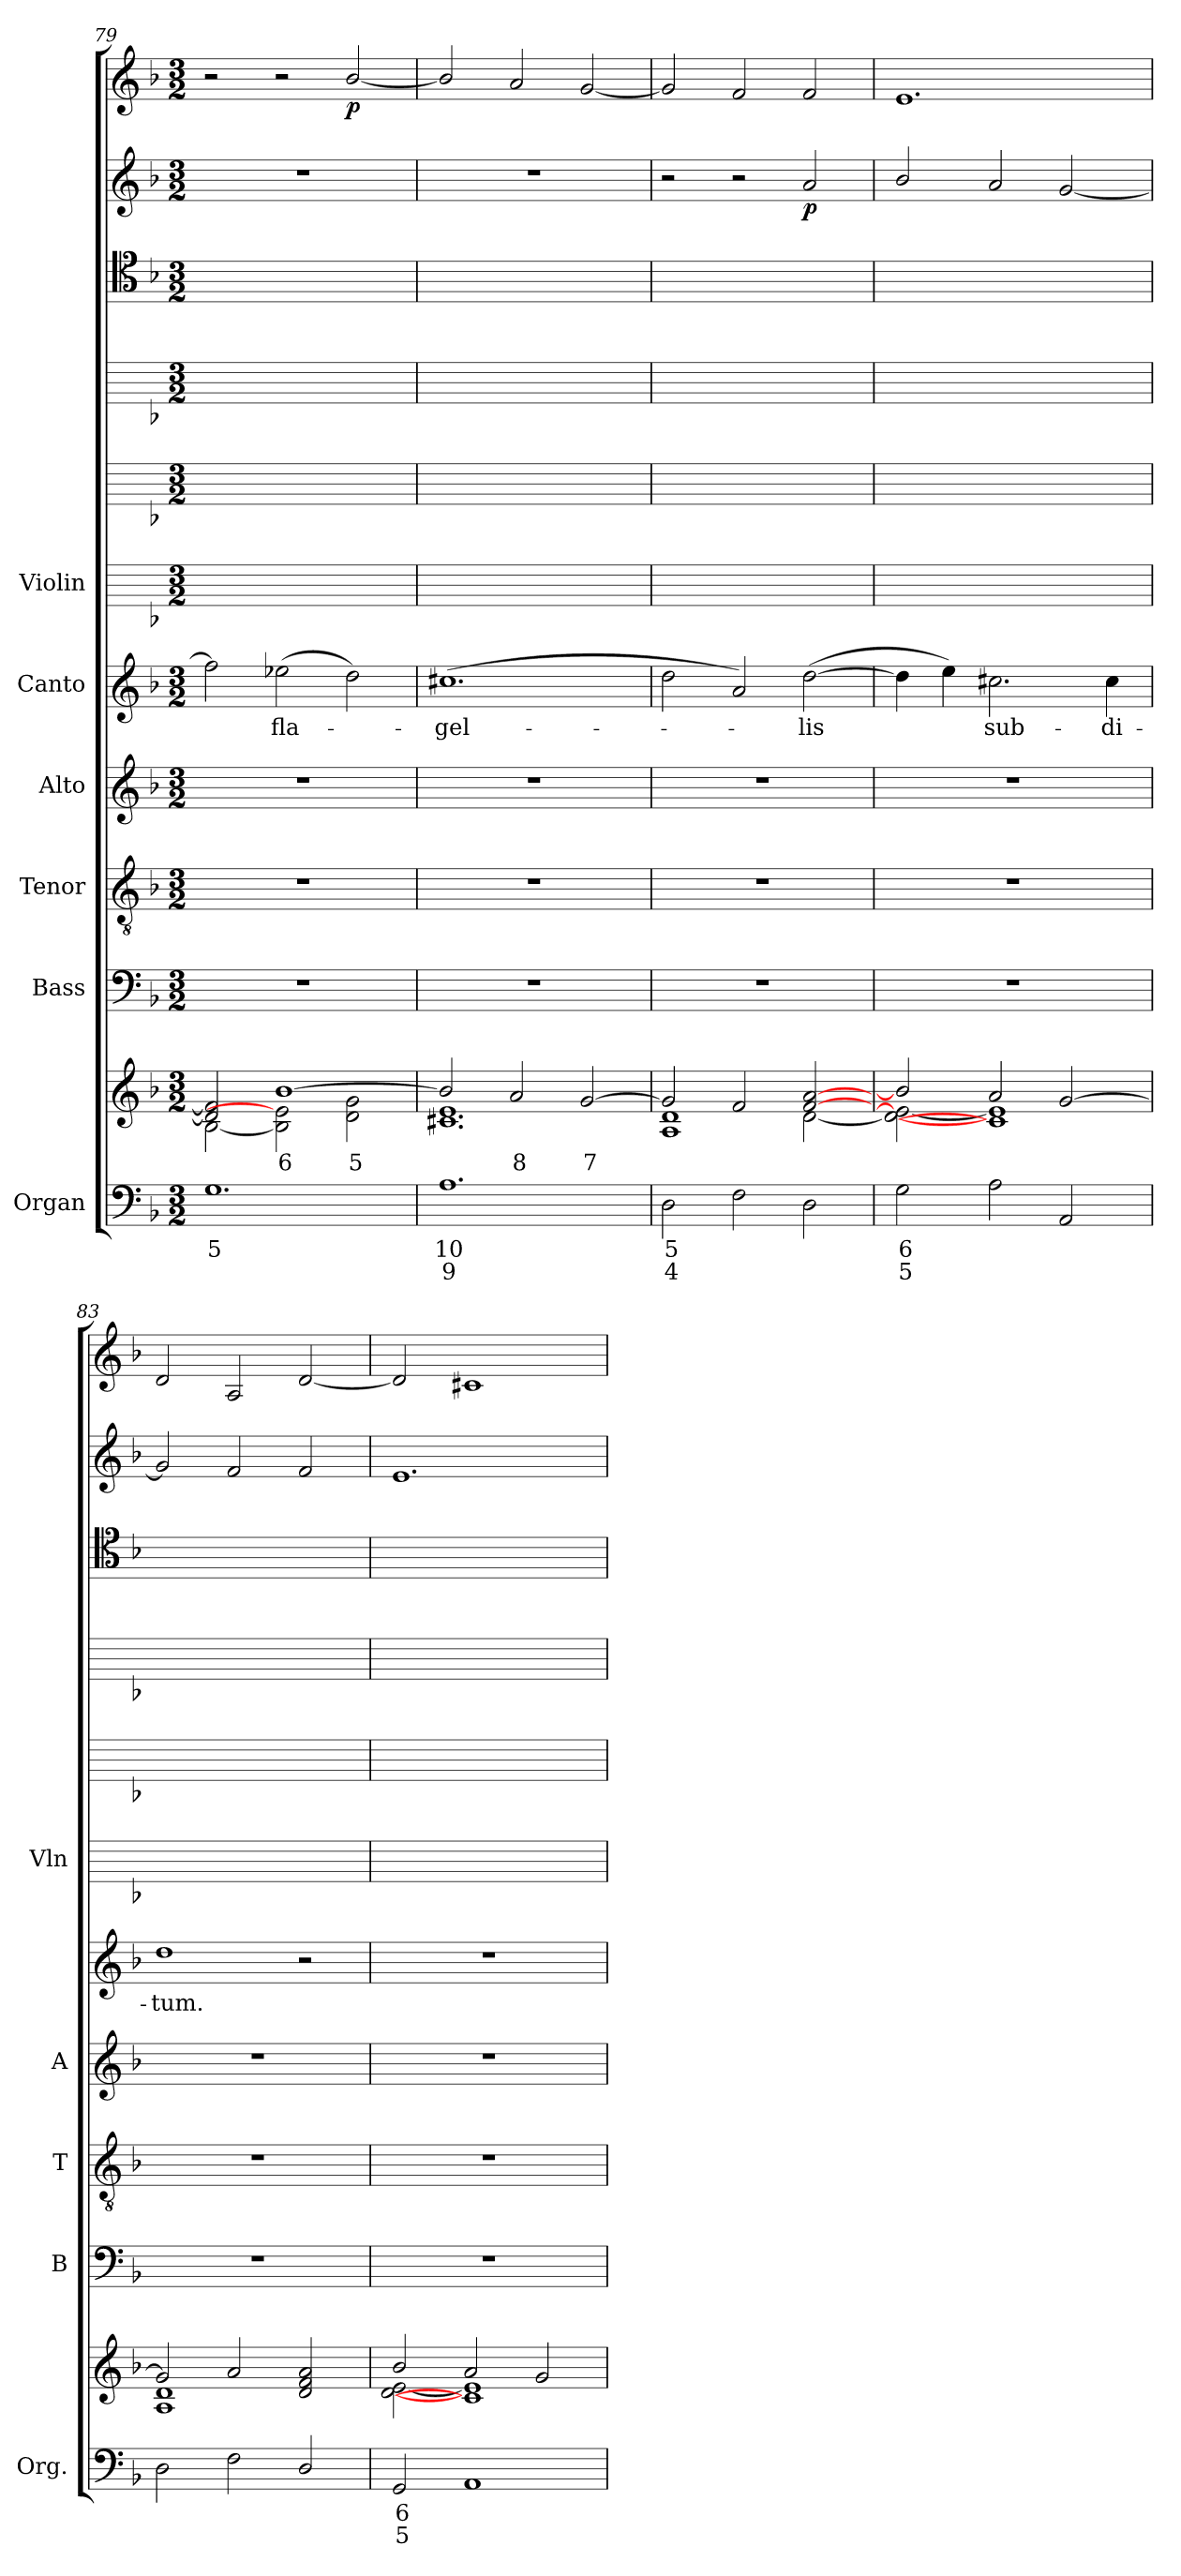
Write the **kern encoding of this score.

**kern	**text	**text	**kern	**text	**kern	**kern	**kern	**kern	**text	**kern	**kern	**kern	**kern	**kern	**kern	**dynam
*part6	*part6	*part6	*part6	*part6	*part5	*part4	*part3	*part2	*part2	*part1	*part1	*part1	*part1	*part1	*part1	*part1
*staff12	*staff12	*staff12	*staff11	*staff11	*staff10	*staff9	*staff8	*staff7	*staff7	*staff6	*staff5	*staff4	*staff3	*staff2	*staff1	*staff1/2/3/4/5/6
*I"Organ	*	*	*	*	*I"Bass	*I"Tenor	*I"Alto	*I"Canto	*	*I"Violin	*	*	*	*	*	*
*I'Org.	*	*	*	*	*I'B	*I'T	*I'A	*	*	*I'Vln	*	*	*	*	*	*
*clefF4	*	*	*clefG2	*	*clefF4	*clefGv2	*clefG2	*clefG2	*	*	*	*	*clefC4	*clefG2	*clefG2	*
*k[b-]	*	*	*k[b-]	*	*k[b-]	*k[b-]	*k[b-]	*k[b-]	*	*k[b-]	*k[b-]	*k[b-]	*k[b-]	*k[b-]	*k[b-]	*
*F:	*	*	*F:	*	*F:	*F:	*F:	*F:	*	*F:	*F:	*F:	*F:	*F:	*F:	*
*M3/2	*	*	*M3/2	*	*M3/2	*M3/2	*M3/2	*M3/2	*	*M3/2	*M3/2	*M3/2	*M3/2	*M3/2	*M3/2	*
=79	=79	=79	=79	=79	=79	=79	=79	=79	=79	=79	=79	=79	=79	=79	=79	=79
!	!LO:LY:b	!	!	!	!	!	!	!	!	!	!	!	!	!LO:N:vis=1	!	!
*	*	*	*^	*	*	*	*	*	*	*	*	*	*	*	*	*
1.G	5	.	2d/] 2f/]	[2B-\	.	1.r	1.r	1.r	2ff]	.	1.ryy	1.ryy	1.ryy	1.ryy	1.r	2r	.
!	!	!	!	!	!LO:LY:b	!	!	!	!	!LO:LY:b	!	!	!	!	!	!	!
.	.	.	[1b-/	2B-\] 2e-\]	6	.	.	.	(>2ee-X	fla-	.	.	.	.	.	2r	.
!	!	!	!	!	!LO:LY:b	!	!	!	!	!	!	!	!	!	!	!	!LO:DY:b
.	.	.	.	2d\ 2g\	5	.	.	.	2dd)	.	.	.	.	.	.	[2b-/	p
=80	=80	=80	=80	=80	=80	=80	=80	=80	=80	=80	=80	=80	=80	=80	=80	=80	=80
!	!LO:LY:b	!LO:LY:b	!	!	!	!	!	!	!	!LO:LY:b	!	!	!	!	!LO:N:vis=1	!	!
1.A	10	9	2b-/]	1.c#X\ 1.e\	.	1.r	1.r	1.r	(>1.cc#X	gel-	1.ryy	1.ryy	1.ryy	1.ryy	1.r	2b-/]	.
!	!	!	!	!	!LO:LY:b	!	!	!	!	!	!	!	!	!	!	!	!
.	.	.	2a/	.	8	.	.	.	.	.	.	.	.	.	.	2a	.
!	!	!	!	!	!LO:LY:b	!	!	!	!	!	!	!	!	!	!	!	!
.	.	.	[2g/	.	7	.	.	.	.	.	.	.	.	.	.	[2g	.
=81	=81	=81	=81	=81	=81	=81	=81	=81	=81	=81	=81	=81	=81	=81	=81	=81	=81
!	!LO:LY:b	!LO:LY:b	!	!	!	!	!	!	!	!	!	!	!	!	!	!	!
2D	5	4	2g/]	1A\ 1d\	.	1.r	1.r	1.r	2dd	.	1.ryy	1.ryy	1.ryy	1.ryy	2r	2g]	.
2F	.	.	2f/	.	.	.	.	.	2a)	.	.	.	.	.	2r	2f	.
!	!	!	!	!	!	!	!	!	!	!LO:LY:b	!	!	!	!	!	!	!LO:DY:b=2
2D	.	.	[2f/ [2a/	[2d\	.	.	.	.	(>[2dd	lis	.	.	.	.	2a	2f	p
=82	=82	=82	=82	=82	=82	=82	=82	=82	=82	=82	=82	=82	=82	=82	=82	=82	=82
!	!LO:LY:b	!LO:LY:b	!	!	!	!	!	!	!	!	!	!	!	!	!	!	!
2G	6	5	2b-/]	2d\_ 2e\_	.	1.r	1.r	1.r	4dd]	.	1.ryy	1.ryy	1.ryy	1.ryy	2b-/	1.e	.
.	.	.	.	.	.	.	.	.	4ee)	.	.	.	.	.	.	.	.
!	!	!	!	!	!	!	!	!	!	!LO:LY:b	!	!	!	!	!	!	!
2A	.	.	2a/	1c#\] 1e\]	.	.	.	.	2.cc#X	sub-	.	.	.	.	2a	.	.
2AA	.	.	[2g/	.	.	.	.	.	.	.	.	.	.	.	[2g	.	.
!	!	!	!	!	!	!	!	!	!	!LO:LY:b	!	!	!	!	!	!	!
.	.	.	.	.	.	.	.	.	4cc#	-di-	.	.	.	.	.	.	.
=83	=83	=83	=83	=83	=83	=83	=83	=83	=83	=83	=83	=83	=83	=83	=83	=83	=83
!	!	!	!	!	!	!	!	!	!	!LO:LY:b	!	!	!	!	!	!	!
2D	.	.	2g/]	1A\ 1d\	.	1.r	1.r	1.r	1dd	-tum.	1.ryy	1.ryy	1.ryy	1.ryy	2g]	2d	.
2F	.	.	2a/	.	.	.	.	.	.	.	.	.	.	.	2f	2A	.
2D/	.	.	2d/ 2f/ 2a/	2ryy	.	.	.	.	2r	.	.	.	.	.	2f	[2d	.
=84	=84	=84	=84	=84	=84	=84	=84	=84	=84	=84	=84	=84	=84	=84	=84	=84	=84
!	!LO:LY:b	!LO:LY:b	!	!	!	!	!	!	!LO:N:vis=1	!	!	!	!	!	!	!	!
2GG	6	5	2b-/	[2d\ [2e\	.	1.r	1.r	1.r	1.r	.	1.ryy	1.ryy	1.ryy	1.ryy	1.e	2d]	.
1AA	.	.	2a/	1c#\] 1e\]	.	.	.	.	.	.	.	.	.	.	.	1c#X	.
.	.	.	2g/	.	.	.	.	.	.	.	.	.	.	.	.	.	.
*	*	*	*v	*v	*	*	*	*	*	*	*	*	*	*	*	*	*
=	=	=	=	=	=	=	=	=	=	=	=	=	=	=	=	=
*-	*-	*-	*-	*-	*-	*-	*-	*-	*-	*-	*-	*-	*-	*-	*-	*-
